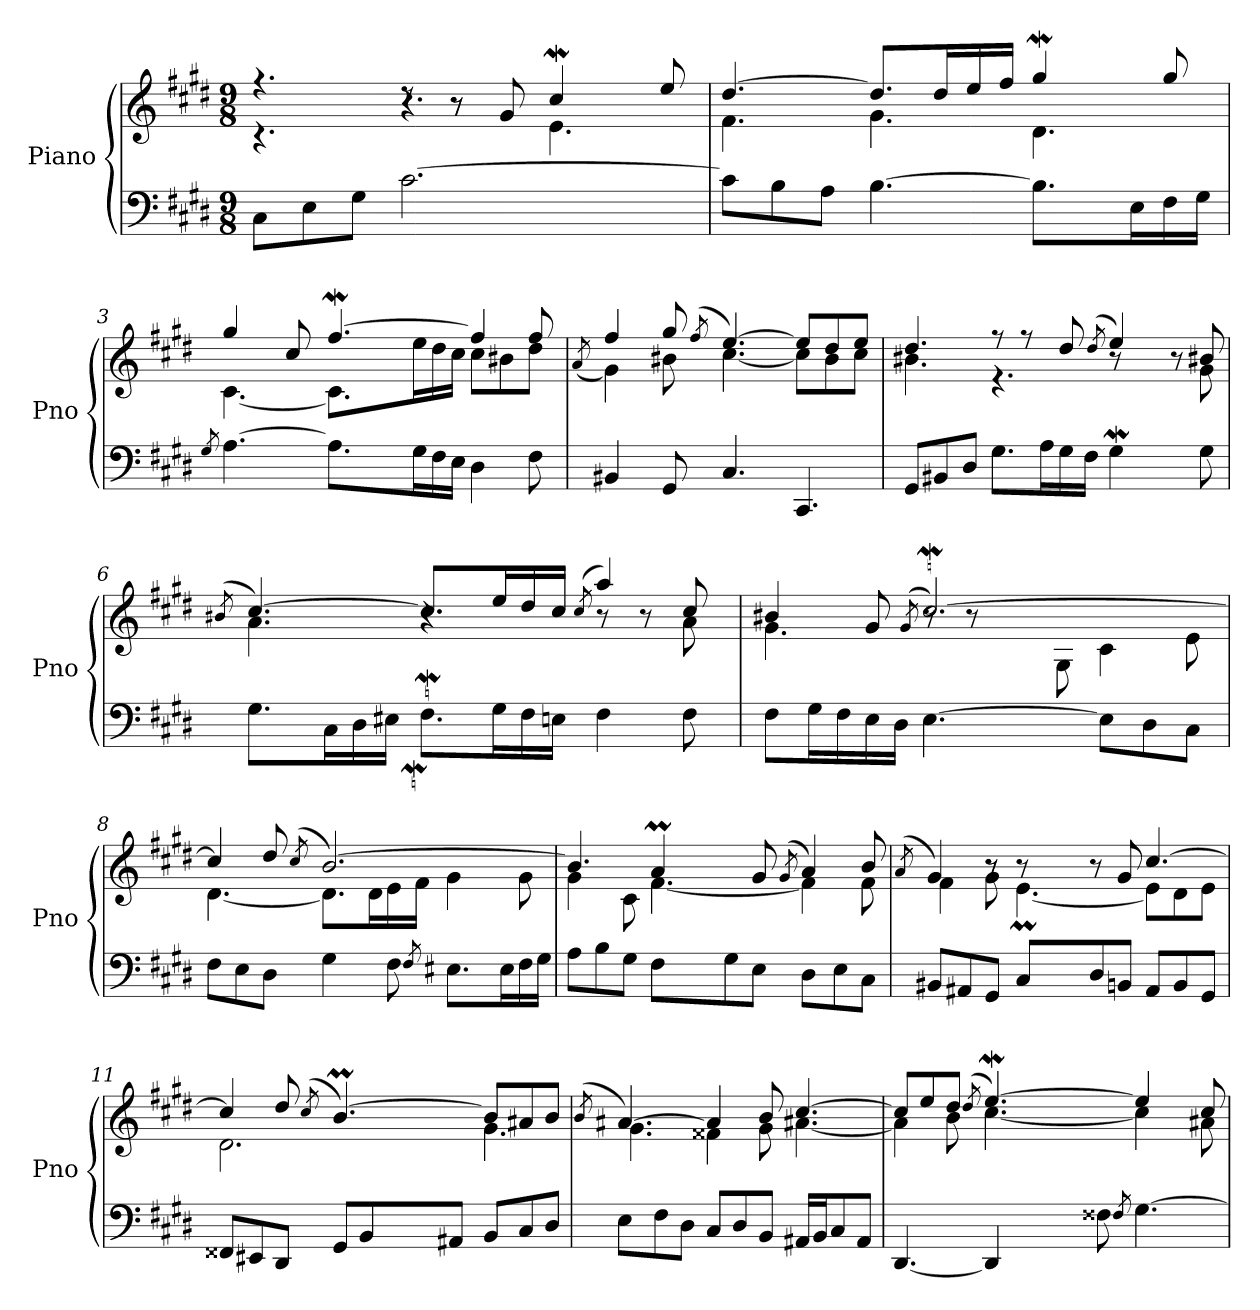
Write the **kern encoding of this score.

**kern	**kern
*part1	*part1
*staff2	*staff1
*I"Piano	*
*I'Pno	*
*clefF4	*clefG2
*k[f#c#g#d#]	*k[f#c#g#d#]
*M9/8	*M9/8
=1	=1
*	*^
*	*	*^
8C#\L	4.r	4.r	2ryy
8E\	.	.	.
8G#\J	.	.	.
[2.c#\	8r	4.r	.
.	8r	.	8r
.	8g#/	.	8ryy
.	4cc#W/	4.e\	64cc#!yy
.	.	.	64b!yy
.	.	.	8..cc#!yy
.	8ee/	.	8ryy
=2	=2	=2	=2
8c#\L]	[4.dd#/	4.f#\	2.ryy
8B\	.	.	.
8A\J	.	.	.
[4.B\	8.dd#/L]	4.g#\	.
.	16dd#/L	.	.
.	16ee/	.	.
.	16ff#/JJ	.	.
8.B\L]	4gg#W/	4.d#\	64gg#!yy
.	.	.	64ff#!yy
.	.	.	8..gg#!yy
16E\L	.	.	.
16F#\	8gg#/	.	8ryy
16G#\JJ	.	.	.
=3	=3	=3	=3
8qG#/	.	.	.
*^	*	*	*
[4.A\	8G#!yy	4gg#/	[4.c#\	4.ryy
.	4..A!yy	.	.	.
.	.	8cc#/	.	.
8.A\L]	.	[4.ff#W/	8.c#\L]	64ff#!yy
.	.	.	.	64ee!yy
.	.	.	.	[32ff#!yy
.	.	.	.	8.ff#!yy]
16G#\L	2ryy	.	16ee\L	.
16F#\	.	.	16dd#\	2ryy
16E\JJ	.	.	16cc#\JJ	.
4D#\	.	4ff#/]	8cc#\L	.
.	.	.	8b#X\	.
8F#\	.	8ff#/	8dd#\J	.
.	16ryy	.	.	.
*v	*v	*	*	*
=4	=4	=4	=4
.	.	(8qa/	.
4BB#X/	4ff#/	4g#\)	8a!yy
.	.	.	8g#!yy
8GG#/	8gg#/	8b#X\	8ryy
.	(>8qff#/	.	.
4.C#/	[4.ee/)	[4.cc#\	8ff#!yy
.	.	.	4.ee!yy
4.CC#/	8ee/L]	8cc#\L]	.
.	8dd#/	8b#\	4ryy
.	8ee/J	8cc#\J	.
!!LO:LB:g=z	!!	!!
=5	=5	=5	=5
*^	*	*	*
8GG#/L	2.ryy	4.dd#/	4.b#X\	2.ryy
8BB#X/	.	.	.	.
8D#/J	.	.	.	.
8.G#\L	.	8r	4.r	.
.	.	8r	.	.
16A\L	.	.	.	.
16G#\	.	8dd#/	.	.
16F#\JJ	.	.	.	.
.	.	(8qdd#/	.	.
4G#W\	64G#!yy	4ee/)	8r	8dd#!yy
.	64F#!yy	.	.	.
.	8..G#!yy	.	.	.
.	.	.	8r	8ee!yy
8G#\	8ryy	8b#X/	8g#\	8ryy
=6	=6	=6	=6	=6
.	.	(>8qb#X/	.	.
8.G#\L	4.ryy	[4.cc#/)	4.a\	8b#!yy
.	.	.	.	4..cc#!yy
16C#\L	.	.	.	.
16D#\	.	.	.	.
16E#X\JJ	.	.	.	.
8.F#W\L	[8F#W!yy	8.cc#/L]	4.r	.
.	16F#!yy]	.	.	.
16G#\L	2ryy	16ee/L	.	8.ryy
16F#\	.	16dd#/	.	.
16En\JJ	.	16cc#/JJ	.	.
.	.	(>8qcc#/	.	.
4F#\	.	4aa/)	8r	8cc#!yy
.	.	.	8r	8aa!yy
8F#\	.	8cc#/	8a\	8ryy
.	16ryy	.	.	.
*v	*v	*	*	*
=7	=7	=7	=7
8F#\L	4b#X/	4.g#\	4.ryy
16G#\L	.	.	.
16F#\	.	.	.
16E\	8g#/	.	.
16D#\JJ	.	.	.
.	(>8qg#/	.	.
[4.E\	[2.cc#W/)	8r	8g#!yy
.	.	8r	64cc#!yy
.	.	.	64b#!yy
.	.	.	[8..cc#!yy
.	.	8G#\	.
8E\L]	.	4c#\	4.cc#!yy_
8D#\	.	.	.
8C#\J	.	8e\	.
!!LO:LB:g=z	!!	!!
=8	=8	=8	=8
*^	*	*	*
8F#\L	2.ryy	4cc#/]	[4.d#\	4cc#!yy]
8E\	.	.	.	.
8D#\J	.	8dd#/	.	8ryy
.	.	(8qcc#/	.	.
4G#\	.	[2.b/)	8.d#\L]	8cc#!yy
.	.	.	.	[8b!yy
.	.	.	16d#\L	.
8F#\	.	.	16e\	2b!yy_
.	.	.	16f#\JJ	.
8qF#/	.	.	.	.
8.E#X\L	16F#!yy	.	4g#\	.
.	8E#!yy	.	.	.
16E#\L	8.ryy	.	.	.
16F#\	.	.	8g#\	.
16G#\JJ	.	.	.	.
*v	*v	*	*	*
=9	=9	=9	=9
8A\L	4.b/]	4g#\	4.b!yy]
8B\	.	.	.
8G#\J	.	8c#\	.
*	*	*	*Xtuplet
8F#\L	4aM/	[4.f#\	48a!yy
.	.	.	48b!yy
.	.	.	[48a!yy
.	.	.	8.a!yy]
8G#\	.	.	.
8E\J	8g#/	.	8ryy
.	(>8qg#/	.	.
8D#\L	4a/)	4f#\]	8g#!yy
8E\	.	.	8a!yy
8C#\J	8b/	8f#\	8ryy
=10	=10	=10	=10
.	(8qa/	.	.
8BB#X/L	4g#/)	4f#\	8a!yy
8AA#X/	.	.	8g#!yy
8GG#/J	8r	8g#\	8r
8C#/L	8r	[4.eM\	48e!yy
.	.	.	48f#!yy
.	.	.	[48e!yy
.	.	.	4..e!yy]
8D#/	8r	.	.
8BBn/J	8g#/	.	.
8AA#/L	[4.cc#/	8e\L]	.
8BB/	.	8d#\	4ryy
8GG#/J	.	8e\J	.
!!LO:LB:g=z	!!	!!
=11	=11	=11	=11
8FF##X/L	4cc#/]	2.d#\	4.ryy
8EE#X/	.	.	.
8DD#/J	8dd#/	.	.
.	(8qcc#/	.	.
8GG#/L	[4.bM/)	.	8cc#!yy
8BB/	.	.	96b!yy
.	.	.	96cc#!yy
.	.	.	[48b!yy
.	.	.	48b!yy_
.	.	.	8b!yy_
8AA#X/J	.	.	.
.	.	.	8.b!yy]
8BB/L	8b/L]	4.g#\	.
8C#/	8a#X/	.	4ryy
8D#/J	8b/J	.	.
=12	=12	=12	=12
.	(>8qb/	.	.
8E\L	[4.a#X/)	4.g#\	8b!yy
8F#\	.	.	2a#!yy
8D#\J	.	.	.
8C#/L	4a#/]	4f##X\	.
8D#/	.	.	.
8BB/J	8b/	8g#\	2ryy
16AA#X/LL	[4.cc#/	[4.a#X\	.
16BB/J	.	.	.
8C#/	.	.	.
8AA#/J	.	.	.
=13	=13	=13	=13
*^	*	*	*
[4.DD#/	2.ryy	8cc#/L]	4a#\]	4.ryy
.	.	8ee/	.	.
.	.	8dd#/J	8b\	.
.	.	(>8qdd#/	.	.
4DD#/]	.	[4.eew/)	[4.cc#\	8dd#!yy
.	.	.	.	64ee!yy
.	.	.	.	64dd#!yy
.	.	.	.	[32ee!yy
.	.	.	.	4..ee!yy]
8F##X\	.	.	.	.
8qF##/	.	.	.	.
[4.G#\	8F##!yy	4ee/]	4cc#\]	.
.	[4G#!yy	.	.	.
.	.	8cc#/	8a#X\	8ryy
*v	*v	*	*	*
*	*v	*v	*v
=	=
*-	*-
